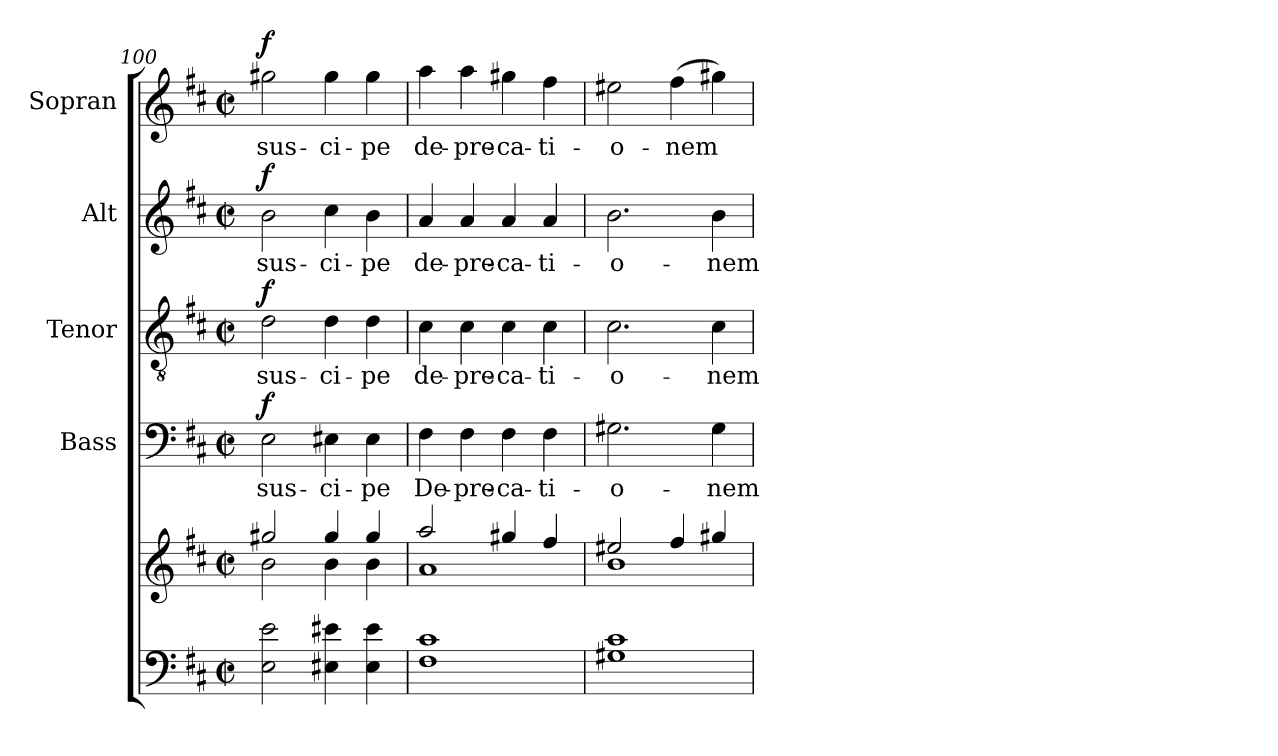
**kern	**kern	**kern	**text	**dynam	**kern	**text	**dynam	**kern	**text	**dynam	**kern	**text	**dynam
*part5	*part5	*part4	*part4	*part4	*part3	*part3	*part3	*part2	*part2	*part2	*part1	*part1	*part1
*staff6	*staff5	*staff4	*staff4	*staff4	*staff3	*staff3	*staff3	*staff2	*staff2	*staff2	*staff1	*staff1	*staff1
*	*	*I"Bass	*	*	*I"Tenor	*	*	*I"Alt	*	*	*I"Sopran	*	*
*	*	*I'B.	*	*	*I'T.	*	*	*I'A.	*	*	*I'S.	*	*
*clefF4	*clefG2	*clefF4	*	*	*clefGv2	*	*	*clefG2	*	*	*clefG2	*	*
*k[f#c#]	*k[f#c#]	*k[f#c#]	*	*	*k[f#c#]	*	*	*k[f#c#]	*	*	*k[f#c#]	*	*
*D:	*D:	*D:	*	*	*D:	*	*	*D:	*	*	*D:	*	*
*M2/2	*M2/2	*M2/2	*	*	*M2/2	*	*	*M2/2	*	*	*M2/2	*	*
*met(c|)	*met(c|)	*met(c|)	*	*	*met(c|)	*	*	*met(c|)	*	*	*met(c|)	*	*
=100	=100	=100	=100	=100	=100	=100	=100	=100	=100	=100	=100	=100	=100
*	*^	*	*	*	*	*	*	*	*	*	*	*	*
!	!	!	!	!LO:LY:b	!LO:DY:a	!	!LO:LY:b	!LO:DY:a	!	!LO:LY:b	!LO:DY:a	!	!LO:LY:b	!LO:DY:a
2E\ 2e\	2gg#X/	2b\	2E\	sus-	f	2d\	sus-	f	2b\	sus-	f	2gg#X\	sus-	f
!	!	!	!	!LO:LY:b	!	!	!LO:LY:b	!	!	!LO:LY:b	!	!	!LO:LY:b	!
4E#X\ 4e#X\	4gg#/	4b\	4E#X\	-ci-	.	4d\	-ci-	.	4cc#\	-ci-	.	4gg#\	-ci-	.
!	!	!	!	!LO:LY:b	!	!	!LO:LY:b	!	!	!LO:LY:b	!	!	!LO:LY:b	!
4E#\ 4e#\	4gg#/	4b\	4E#\	-pe	.	4d\	-pe	.	4b\	-pe	.	4gg#\	-pe	.
=101	=101	=101	=101	=101	=101	=101	=101	=101	=101	=101	=101	=101	=101	=101
!	!	!	!	!LO:LY:b	!	!	!LO:LY:b	!	!	!LO:LY:b	!	!	!LO:LY:b	!
1F# 1c#	2aa/	1a	4F#\	De-	.	4c#\	de-	.	4a/	de-	.	4aa\	de-	.
!	!	!	!	!LO:LY:b	!	!	!LO:LY:b	!	!	!LO:LY:b	!	!	!LO:LY:b	!
.	.	.	4F#\	-pre-	.	4c#\	-pre-	.	4a/	-pre-	.	4aa\	-pre-	.
!	!	!	!	!LO:LY:b	!	!	!LO:LY:b	!	!	!LO:LY:b	!	!	!LO:LY:b	!
.	4gg#X/	.	4F#\	-ca-	.	4c#\	-ca-	.	4a/	-ca-	.	4gg#X\	-ca-	.
!	!	!	!	!LO:LY:b	!	!	!LO:LY:b	!	!	!LO:LY:b	!	!	!LO:LY:b	!
.	4ff#/	.	4F#\	-ti-	.	4c#\	-ti-	.	4a/	-ti-	.	4ff#\	-ti-	.
=102	=102	=102	=102	=102	=102	=102	=102	=102	=102	=102	=102	=102	=102	=102
!	!	!	!	!LO:LY:b	!	!	!LO:LY:b	!	!	!LO:LY:b	!	!	!LO:LY:b	!
1G#X 1c#	2ee#X/	1b	2.G#X\	-o-	.	2.c#\	-o-	.	2.b\	-o-	.	2ee#X\	-o-	.
!	!	!	!	!	!	!	!	!	!	!	!	!	!LO:LY:b	!
.	4ff#/	.	.	.	.	.	.	.	.	.	.	(>4ff#\	-nem	.
!	!	!	!	!LO:LY:b	!	!	!LO:LY:b	!	!	!LO:LY:b	!	!	!	!
.	4gg#X/	.	4G#\	-nem	.	4c#\	-nem	.	4b\	-nem	.	4gg#X\)	.	.
*	*v	*v	*	*	*	*	*	*	*	*	*	*	*	*
=	=	=	=	=	=	=	=	=	=	=	=	=	=
*-	*-	*-	*-	*-	*-	*-	*-	*-	*-	*-	*-	*-	*-
